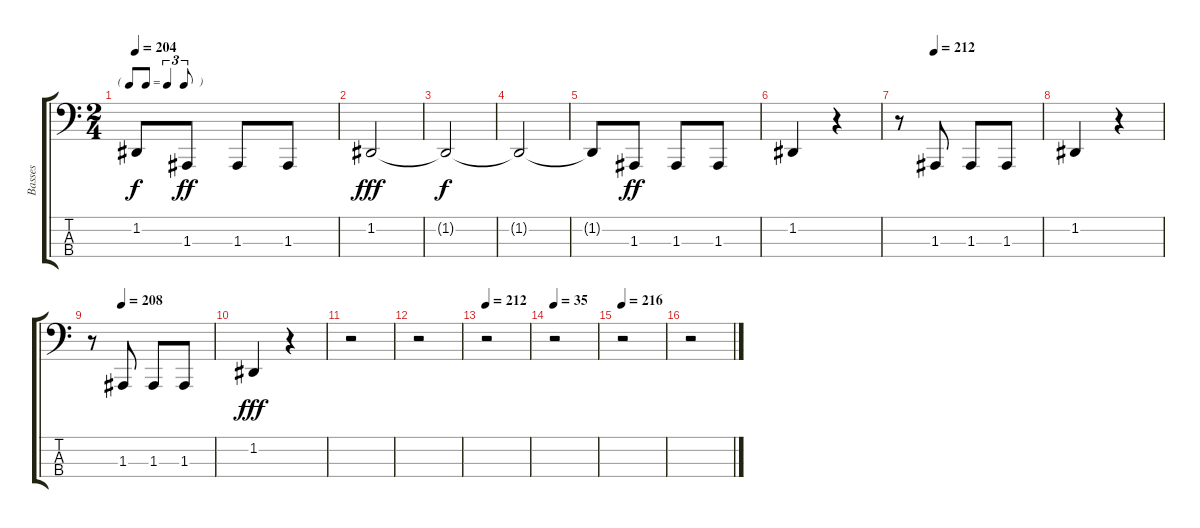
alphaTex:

\track ("Basses" "Basses") {instrument stringensemble1}
\staff {score tabs}
\tuning (G2 D2 A1 E1) {hide}
\ts (2 4)
\tf triplet8th
\tempo 204
\clef f4
\ks c
1.2{t}.8{dy f} 1.3.8{dy ff} 1.3.8 1.3.8 |
1.2.2{dy fff} |
1.2{t}.2{dy f} |
1.2{t}.2 |
1.2{t}.8 1.3.8{dy ff} 1.3.8 1.3.8 |
1.2.4 r.4 |
\tempo (212 0.25)
r.8 1.3.8 1.3.8 1.3.8 |
1.2.4 r.4 |
\tempo (208 0.25)
r.8 1.3.8 1.3.8 1.3.8 |
1.2.4{dy fff} r.4 |
r.2 |
r.2 |
\tempo 212
r.2 |
\tempo 35
r.2 |
\tempo 216
r.2 |
r.2
